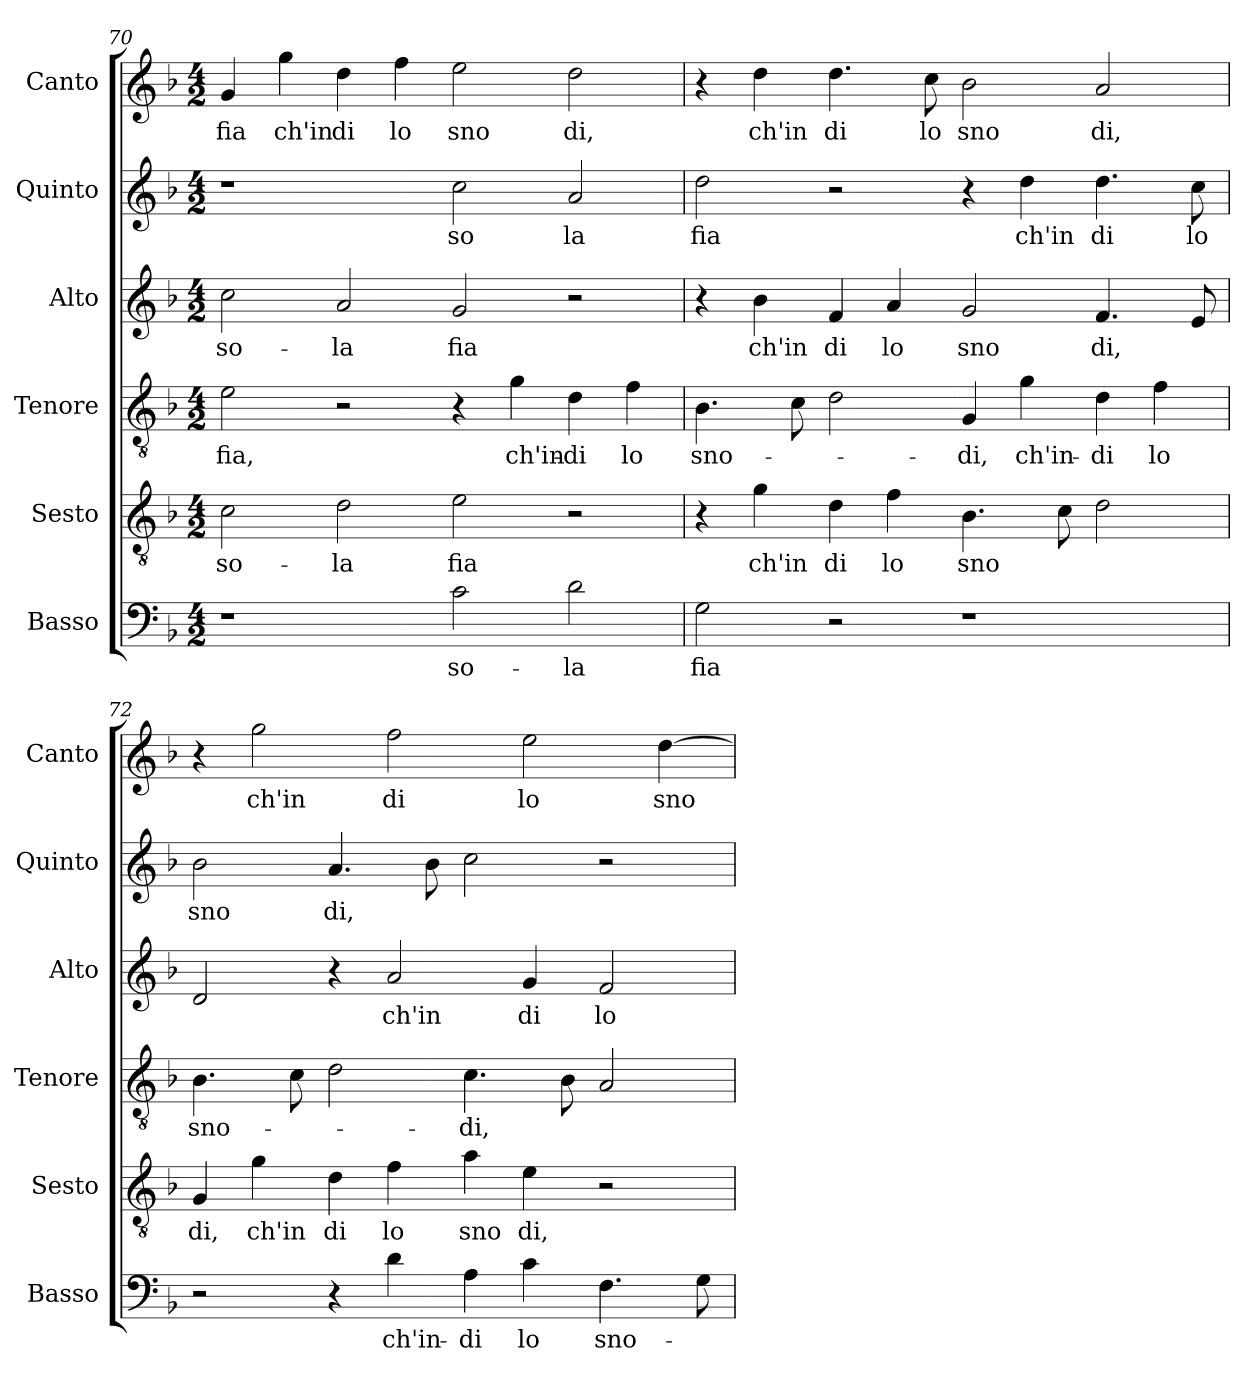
**kern	**text	**kern	**text	**kern	**text	**kern	**text	**kern	**text	**kern	**text
*part6	*part6	*part5	*part5	*part4	*part4	*part3	*part3	*part2	*part2	*part1	*part1
*staff6	*staff6	*staff5	*staff5	*staff4	*staff4	*staff3	*staff3	*staff2	*staff2	*staff1	*staff1
*I"Basso	*	*I"Sesto	*	*I"Tenore	*	*I"Alto	*	*I"Quinto	*	*I"Canto	*
*I'Basso	*	*I'Sesto	*	*I'Tenore	*	*I'Alto	*	*I'Quinto	*	*I'Canto	*
*clefF4	*	*clefGv2	*	*clefGv2	*	*clefG2	*	*clefG2	*	*clefG2	*
*k[b-]	*	*k[b-]	*	*k[b-]	*	*k[b-]	*	*k[b-]	*	*k[b-]	*
*F:	*	*F:	*	*F:	*	*F:	*	*F:	*	*F:	*
*M4/2	*	*M4/2	*	*M4/2	*	*M4/2	*	*M4/2	*	*M4/2	*
=70	=70	=70	=70	=70	=70	=70	=70	=70	=70	=70	=70
!	!	!	!LO:LY:b:cj	!	!LO:LY:b:cj	!	!LO:LY:b:cj	!	!	!	!LO:LY:b:cj
1r	.	2c\	so-	2e\	fia,	2cc\	so-	1r	.	4g/	fia
!	!	!	!	!	!	!	!	!	!	!	!LO:LY:b:cj
.	.	.	.	.	.	.	.	.	.	4gg\	ch'in
!	!	!	!LO:LY:b:cj	!	!	!	!LO:LY:b:cj	!	!	!	!LO:LY:b:cj
.	.	2d\	-la	2r	.	2a/	-la	.	.	4dd\	di
!	!	!	!	!	!	!	!	!	!	!	!LO:LY:b:cj
.	.	.	.	.	.	.	.	.	.	4ff\	lo
!	!LO:LY:b:cj	!	!LO:LY:b:cj	!	!	!	!LO:LY:b:cj	!	!LO:LY:b:cj	!	!LO:LY:b:cj
2c\	so-	2e\	fia	4r	.	2g/	fia	2cc\	so	2ee\	sno
!	!	!	!	!	!LO:LY:b:cj	!	!	!	!	!	!
.	.	.	.	4g\	ch'in-	.	.	.	.	.	.
!	!LO:LY:b:cj	!	!	!	!LO:LY:b:cj	!	!	!	!LO:LY:b:cj	!	!LO:LY:b:cj
2d\	-la	2r	.	4d\	-di	2r	.	2a/	la	2dd\	di,
!	!	!	!	!	!LO:LY:b:cj	!	!	!	!	!	!
.	.	.	.	4f\	lo	.	.	.	.	.	.
!!LO:PB:g=z
=71	=71	=71	=71	=71	=71	=71	=71	=71	=71	=71	=71
!	!LO:LY:b:cj	!	!	!	!LO:LY:b	!	!	!	!LO:LY:b:cj	!	!
2G\	fia	4r	.	4.B-\	sno-	4r	.	2dd\	fia	4r	.
!	!	!	!LO:LY:b:cj	!	!	!	!LO:LY:b:cj	!	!	!	!LO:LY:b:cj
.	.	4g\	ch'in	.	.	4b-\	ch'in	.	.	4dd\	ch'in
.	.	.	.	8c\	.	.	.	.	.	.	.
!	!	!	!LO:LY:b:cj	!	!	!	!LO:LY:b:cj	!	!	!	!LO:LY:b:cj
2r	.	4d\	di	2d\	.	4f/	di	2r	.	4.dd\	di
!	!	!	!LO:LY:b:cj	!	!	!	!LO:LY:b:cj	!	!	!	!
.	.	4f\	lo	.	.	4a/	lo	.	.	.	.
!	!	!	!	!	!	!	!	!	!	!	!LO:LY:b:cj
.	.	.	.	.	.	.	.	.	.	8cc\	lo
!	!	!	!LO:LY:b	!	!LO:LY:b:cj	!	!LO:LY:b:cj	!	!	!	!LO:LY:b:cj
1r	.	4.B-\	sno	4G/	-di,	2g/	sno	4r	.	2b-\	sno
!	!	!	!	!	!LO:LY:b:cj	!	!	!	!LO:LY:b:cj	!	!
.	.	.	.	4g\	ch'in-	.	.	4dd\	ch'in	.	.
.	.	8c\	.	.	.	.	.	.	.	.	.
!	!	!	!	!	!LO:LY:b:cj	!	!LO:LY:b:cj	!	!LO:LY:b:cj	!	!LO:LY:b:cj
.	.	2d\	.	4d\	-di	4.f/	di,	4.dd\	di	2a/	di,
!	!	!	!	!	!LO:LY:b:cj	!	!	!	!	!	!
.	.	.	.	4f\	lo	.	.	.	.	.	.
!	!	!	!	!	!	!	!	!	!LO:LY:b:cj	!	!
.	.	.	.	.	.	8e/	.	8cc\	lo	.	.
=72	=72	=72	=72	=72	=72	=72	=72	=72	=72	=72	=72
!	!	!	!LO:LY:b:cj	!	!LO:LY:b	!	!	!	!LO:LY:b:cj	!	!
2r	.	4G/	di,	4.B-\	sno-	2d/	.	2b-\	sno	4r	.
!	!	!	!LO:LY:b:cj	!	!	!	!	!	!	!	!LO:LY:b:cj
.	.	4g\	ch'in	.	.	.	.	.	.	2gg\	ch'in
.	.	.	.	8c\	.	.	.	.	.	.	.
!	!	!	!LO:LY:b:cj	!	!	!	!	!	!LO:LY:b:cj	!	!
4r	.	4d\	di	2d\	.	4r	.	4.a/	di,	.	.
!	!LO:LY:b:cj	!	!LO:LY:b:cj	!	!	!	!LO:LY:b:cj	!	!	!	!LO:LY:b:cj
4d\	ch'in-	4f\	lo	.	.	2a/	ch'in	.	.	2ff\	di
.	.	.	.	.	.	.	.	8b-\	.	.	.
!	!LO:LY:b:cj	!	!LO:LY:b:cj	!	!LO:LY:b:cj	!	!	!	!	!	!
4A\	-di	4a\	sno	4.c\	-di,	.	.	2cc\	.	.	.
!	!LO:LY:b:cj	!	!LO:LY:b:cj	!	!	!	!LO:LY:b:cj	!	!	!	!LO:LY:b:cj
4c\	lo	4e\	di,	.	.	4g/	di	.	.	2ee\	lo
.	.	.	.	8B-\	.	.	.	.	.	.	.
!	!LO:LY:b	!	!	!	!	!	!LO:LY:b:cj	!	!	!	!
4.F\	sno-	2r	.	2A/	.	2f/	lo	2r	.	.	.
!	!	!	!	!	!	!	!	!	!	!	!LO:LY:b
.	.	.	.	.	.	.	.	.	.	[>4dd\	sno
8G\	.	.	.	.	.	.	.	.	.	.	.
=	=	=	=	=	=	=	=	=	=	=	=
*-	*-	*-	*-	*-	*-	*-	*-	*-	*-	*-	*-
